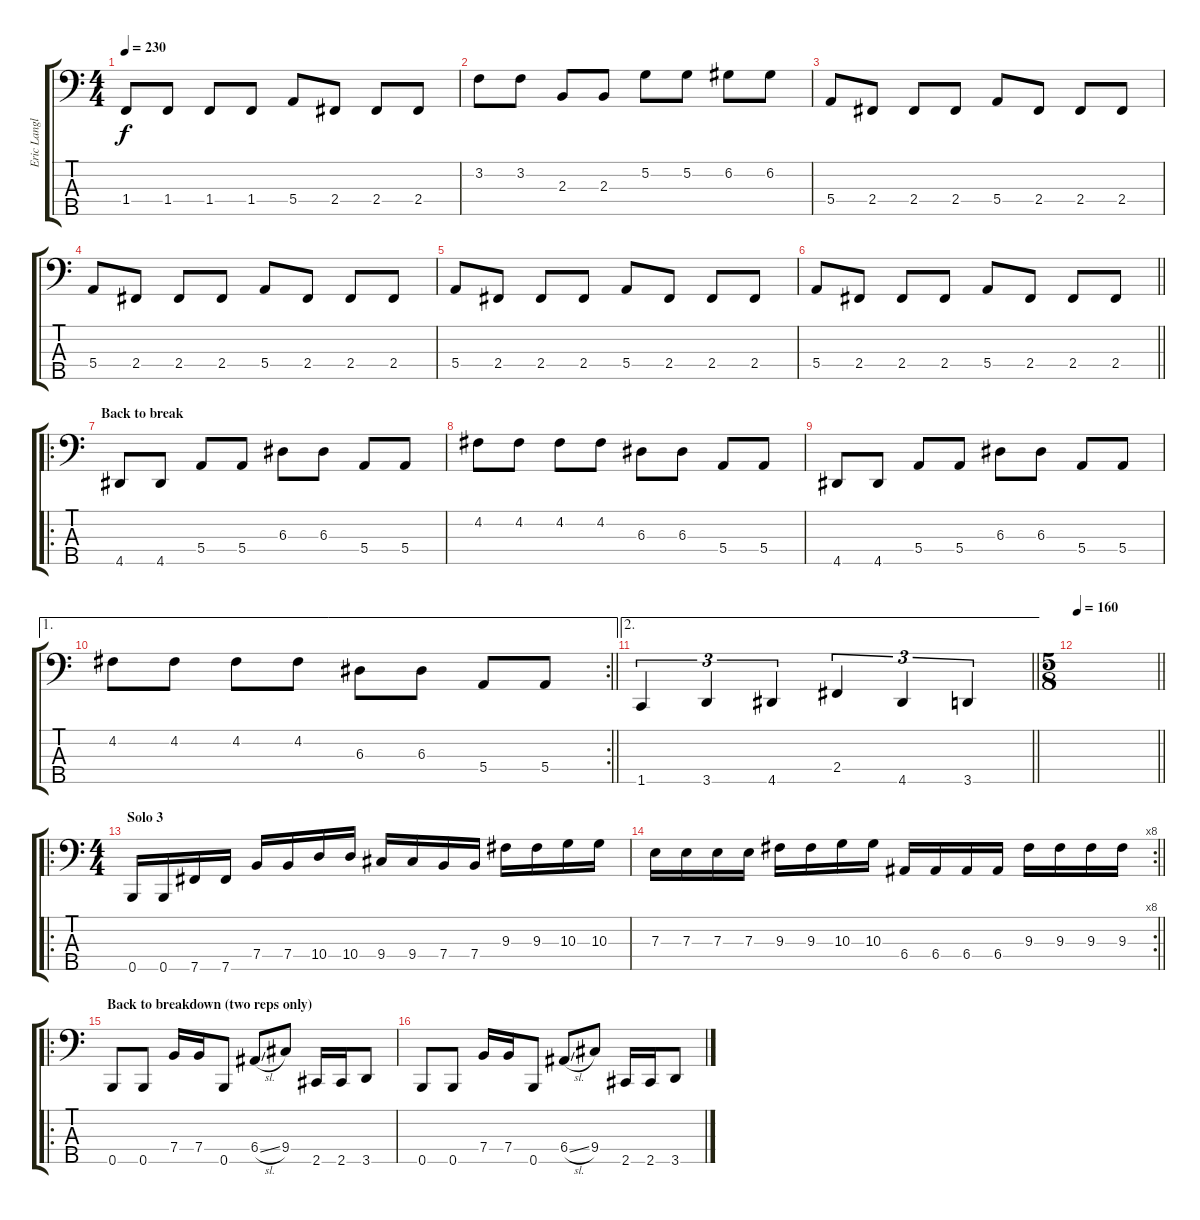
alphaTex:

\track ("Eric Langlois" "Eric Langl") {instrument electricbassfinger}
\staff {score tabs}
\tuning (G2 D2 A1 E1 B0) {hide}
\ts (4 4)
\tempo 230
\clef f4
\ks c
1.4.8{dy f} 1.4.8 1.4.8 1.4.8 5.4.8 2.4.8 2.4.8 2.4.8 |
3.2.8 3.2.8 2.3.8 2.3.8 5.2.8 5.2.8 6.2.8 6.2.8 |
5.4.8 2.4.8 2.4.8 2.4.8 5.4.8 2.4.8 2.4.8 2.4.8 |
5.4.8 2.4.8 2.4.8 2.4.8 5.4.8 2.4.8 2.4.8 2.4.8 |
5.4.8 2.4.8 2.4.8 2.4.8 5.4.8 2.4.8 2.4.8 2.4.8 |
\barLineRight lightlight
5.4.8 2.4.8 2.4.8 2.4.8 5.4.8 2.4.8 2.4.8 2.4.8 |
\ro
\section ("" "Back to break")
4.5.8 4.5.8 5.4.8 5.4.8 6.3.8 6.3.8 5.4.8 5.4.8 |
4.2.8 4.2.8 4.2.8 4.2.8 6.3.8 6.3.8 5.4.8 5.4.8 |
4.5.8 4.5.8 5.4.8 5.4.8 6.3.8 6.3.8 5.4.8 5.4.8 |
\ae 1
\rc 2
\barLineRight lightlight
4.2.8 4.2.8 4.2.8 4.2.8 6.3.8 6.3.8 5.4.8 5.4.8 |
\ae 2
\barLineRight lightlight
1.5.4{tu (3 2)} 3.5.4{tu (3 2)} 4.5.4{tu (3 2)} 2.4.4{tu (3 2)} 4.5.4{tu (3 2)} 3.5.4{tu (3 2)} |
\ts (5 8)
\tempo 160
\barLineRight lightlight
|
\ro
\ts (4 4)
\section ("" "Solo 3")
0.5.16 0.5.16 7.5.16 7.5.16 7.4.16 7.4.16 10.4.16 10.4.16 9.4.16 9.4.16 7.4.16 7.4.16 9.3.16 9.3.16 10.3.16 10.3.16 |
\rc 8
\barLineRight lightlight
7.3.16 7.3.16 7.3.16 7.3.16 9.3.16 9.3.16 10.3.16 10.3.16 6.4.16 6.4.16 6.4.16 6.4.16 9.3.16 9.3.16 9.3.16 9.3.16 |
\ro
\section ("" "Back to breakdown (two reps only)")
0.5.8 0.5.8 7.4.16 7.4.16 0.5.8 6.4{sl}.8 9.4.8 2.5.16 2.5.16 3.5.8 |
0.5.8 0.5.8 7.4.16 7.4.16 0.5.8 6.4{sl}.8 9.4.8 2.5.16 2.5.16 3.5.8
